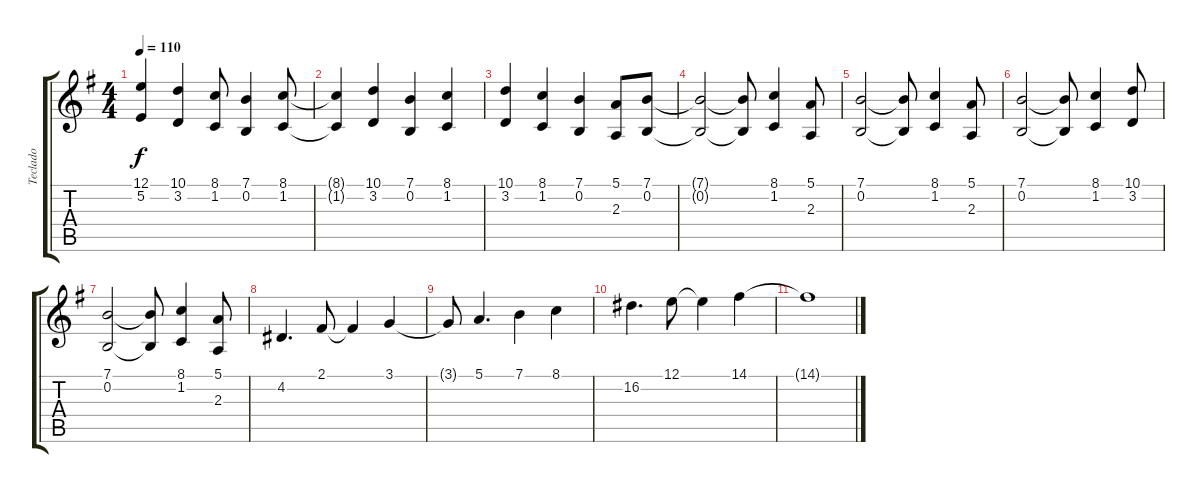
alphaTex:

\track ("Teclado" "Teclado") {instrument stringensemble1}
\staff {score tabs}
\tuning (E4 B3 G3 D3 A2 E2) {hide}
\ts (4 4)
\tempo 110
\clef g2
\ks g
(12.1 5.2).4{dy f} (10.1 3.2).4 (8.1 1.2).8 (7.1 0.2).4 (8.1 1.2).8 |
(8.1{t} 1.2{t}).4 (10.1 3.2).4 (7.1 0.2).4 (8.1 1.2).4 |
(10.1 3.2).4 (8.1 1.2).4 (7.1 0.2).4 (5.1 2.3).8 (7.1 0.2).8 |
(7.1{t} 0.2{t}).2 (7.1{t} 0.2{t}).8 (8.1 1.2).4 (5.1 2.3).8 |
(7.1 0.2).2 (7.1{t} 0.2{t}).8 (8.1 1.2).4 (5.1 2.3).8 |
(7.1 0.2).2 (7.1{t} 0.2{t}).8 (8.1 1.2).4 (10.1 3.2).8 |
(7.1 0.2).2 (7.1{t} 0.2{t}).8 (8.1 1.2).4 (5.1 2.3).8 |
4.2.4{d} 2.1.8 2.1{t}.4 3.1.4 |
3.1{t}.8 5.1.4{d} 7.1.4 8.1.4 |
16.2.4{d} 12.1.8 12.1{t}.4 14.1.4 |
14.1{t}.1
